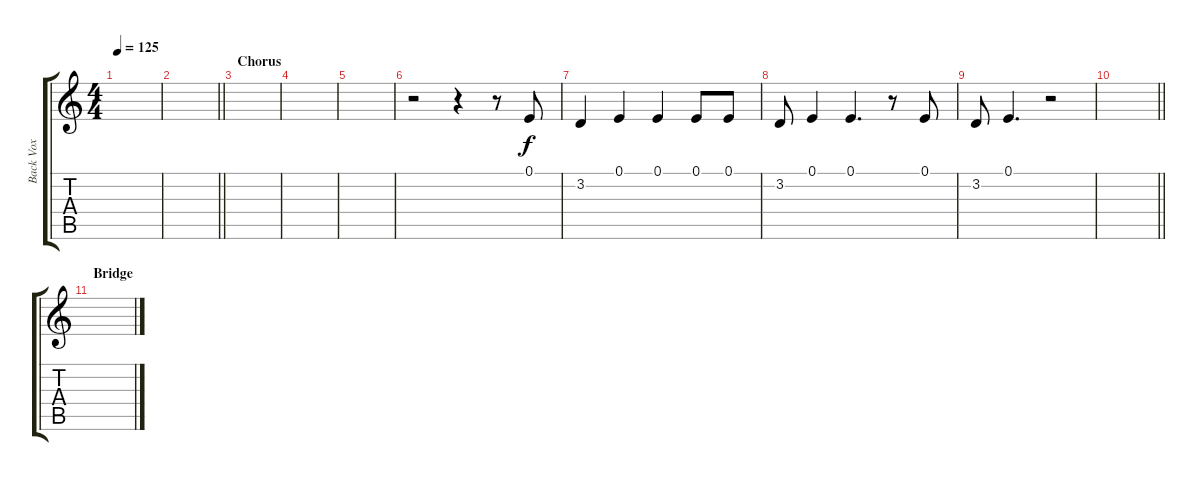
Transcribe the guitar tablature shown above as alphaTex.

\track ("Back Vox" "Back Vox") {instrument bassoon}
\staff {score tabs}
\tuning (E4 B3 G3 D3 A2 E2) {hide}
\ts (4 4)
\tempo 125
\clef g2
\ks c
|
\barLineRight lightlight
|
\section ("" "Chorus")
|
|
|
r.2 r.4 r.8 0.1.8 |
3.2.4 0.1.4 0.1.4 0.1.8 0.1.8 |
3.2.8 0.1.4 0.1.4{d} r.8 0.1.8 |
3.2.8 0.1.4{d} r.2 |
\barLineRight lightlight
|
\section ("" "Bridge")
